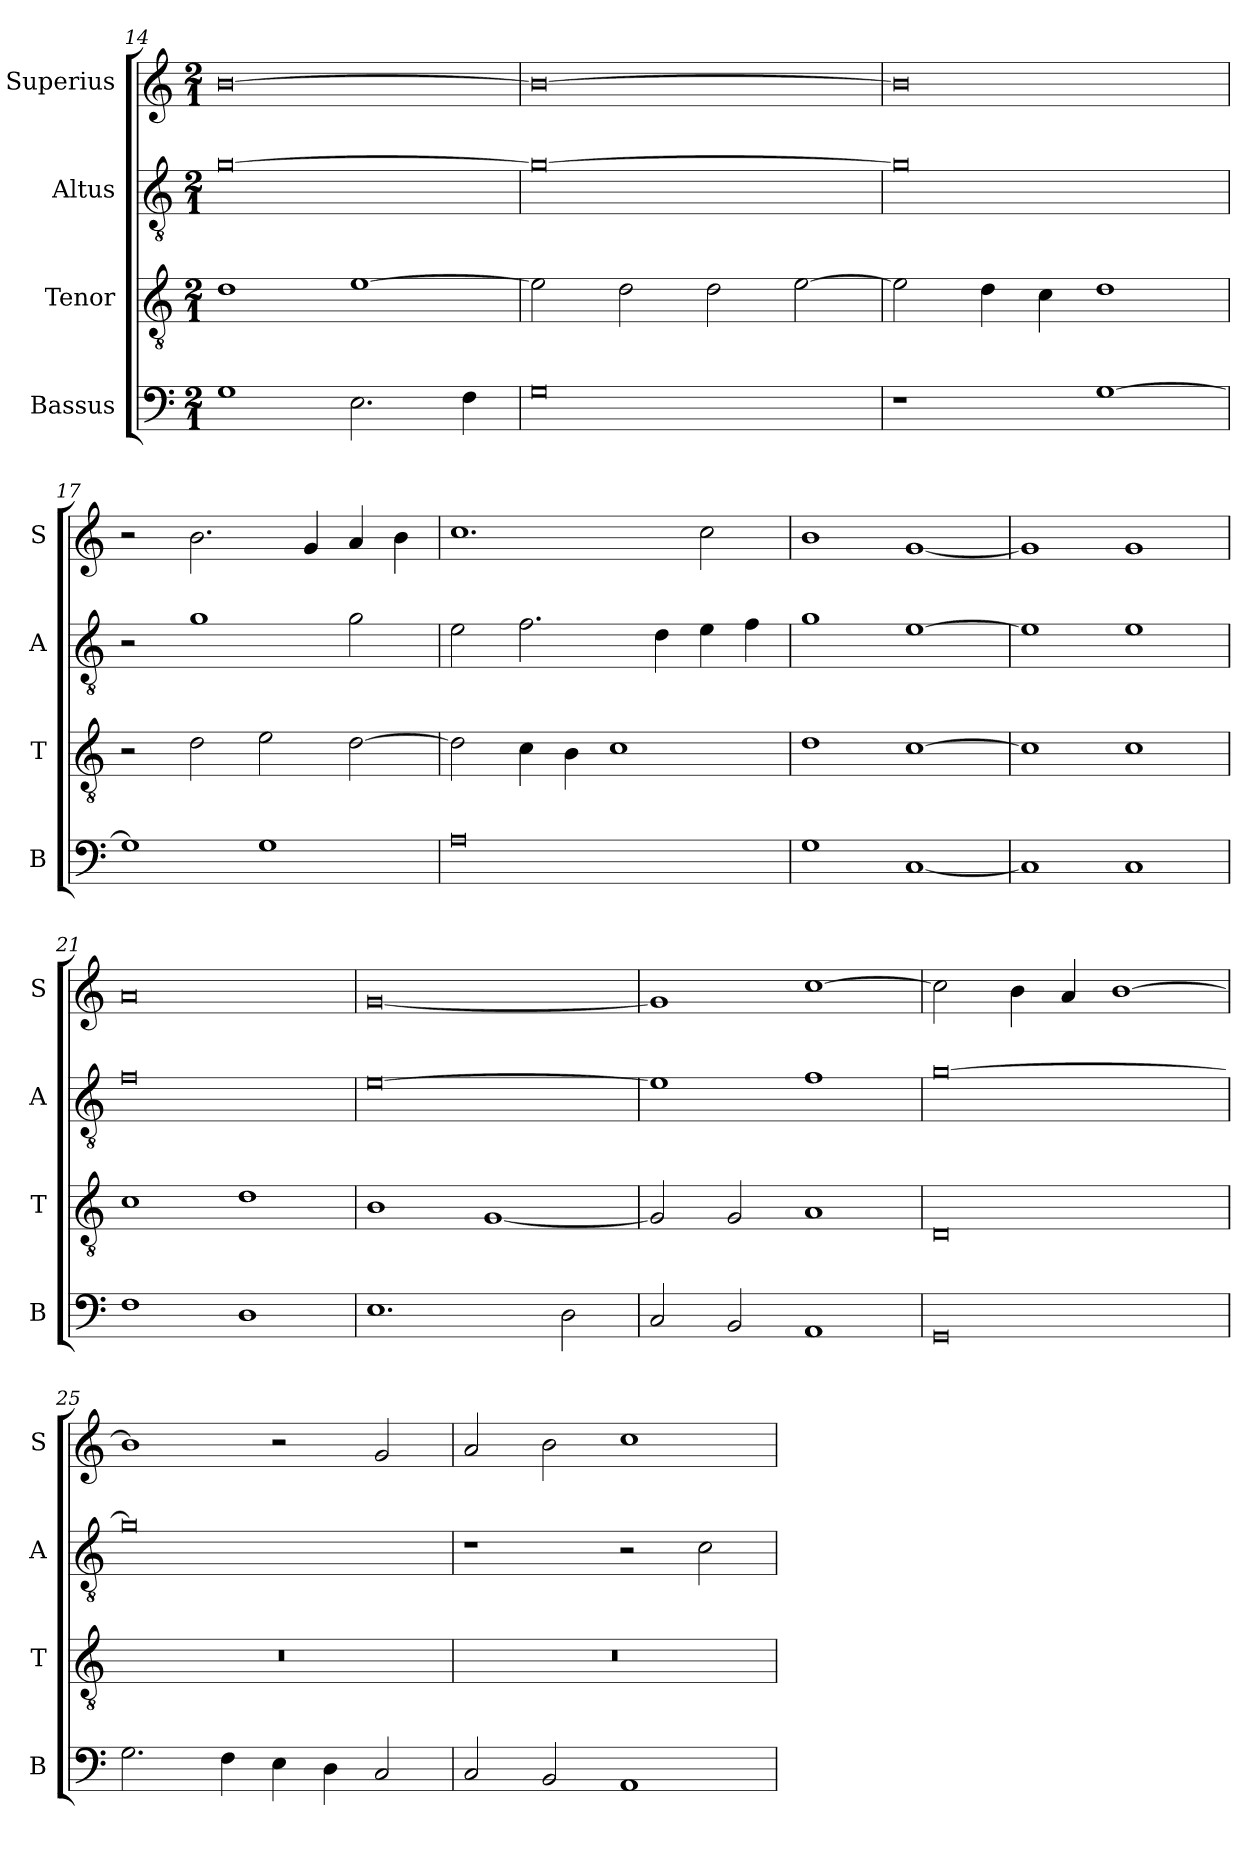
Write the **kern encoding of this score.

**kern	**kern	**kern	**kern
*part4	*part3	*part2	*part1
*staff4	*staff3	*staff2	*staff1
*I"Bassus	*I"Tenor	*I"Altus	*I"Superius
*I'B	*I'T	*I'A	*I'S
*clefF4	*clefGv2	*clefGv2	*clefG2
*k[]	*k[]	*k[]	*k[]
*C:	*C:	*C:	*C:
*M2/1	*M2/1	*M2/1	*M2/1
=14	=14	=14	=14
1G	1d	[0g	[0b
2.E	[1e	.	.
4F	.	.	.
=15	=15	=15	=15
0G	2e]	0g_	0b_
.	2d	.	.
.	2d	.	.
.	[2e	.	.
=16	=16	=16	=16
1r	2e]	0g]	0b]
.	4d	.	.
.	4c	.	.
[1G	1d	.	.
=17	=17	=17	=17
1G]	2r	2r	2r
.	2d	1g	2.b
1G	2e	.	.
.	.	.	4g
.	[2d	2g	4a
.	.	.	4b
=18	=18	=18	=18
0A	2d]	2e	1.cc
.	4c	2.f	.
.	4B	.	.
.	1c	.	.
.	.	4d	.
.	.	4e	2cc
.	.	4f	.
=19	=19	=19	=19
1G	1d	1g	1b
[1C	[1c	[1e	[1g
=20	=20	=20	=20
1C]	1c]	1e]	1g]
1C	1c	1e	1g
=21	=21	=21	=21
1F	1c	0f	0a
1D	1d	.	.
=22	=22	=22	=22
1.E	1B	[0e	[0g
.	[1G	.	.
2D	.	.	.
=23	=23	=23	=23
2C	2G]	1e]	1g]
2BB	2G	.	.
1AA	1A	1f	[1cc
=24	=24	=24	=24
0GG	0D	[0g	2cc]
.	.	.	4b
.	.	.	4a
.	.	.	[1b
=25	=25	=25	=25
2.G	0r	0g]	1b]
4F	.	.	.
4E	.	.	2r
4D	.	.	.
2C	.	.	2g
=26	=26	=26	=26
2C	0r	1r	2a
2BB	.	.	2b
1AA	.	2r	1cc
.	.	2c	.
=	=	=	=
*-	*-	*-	*-
